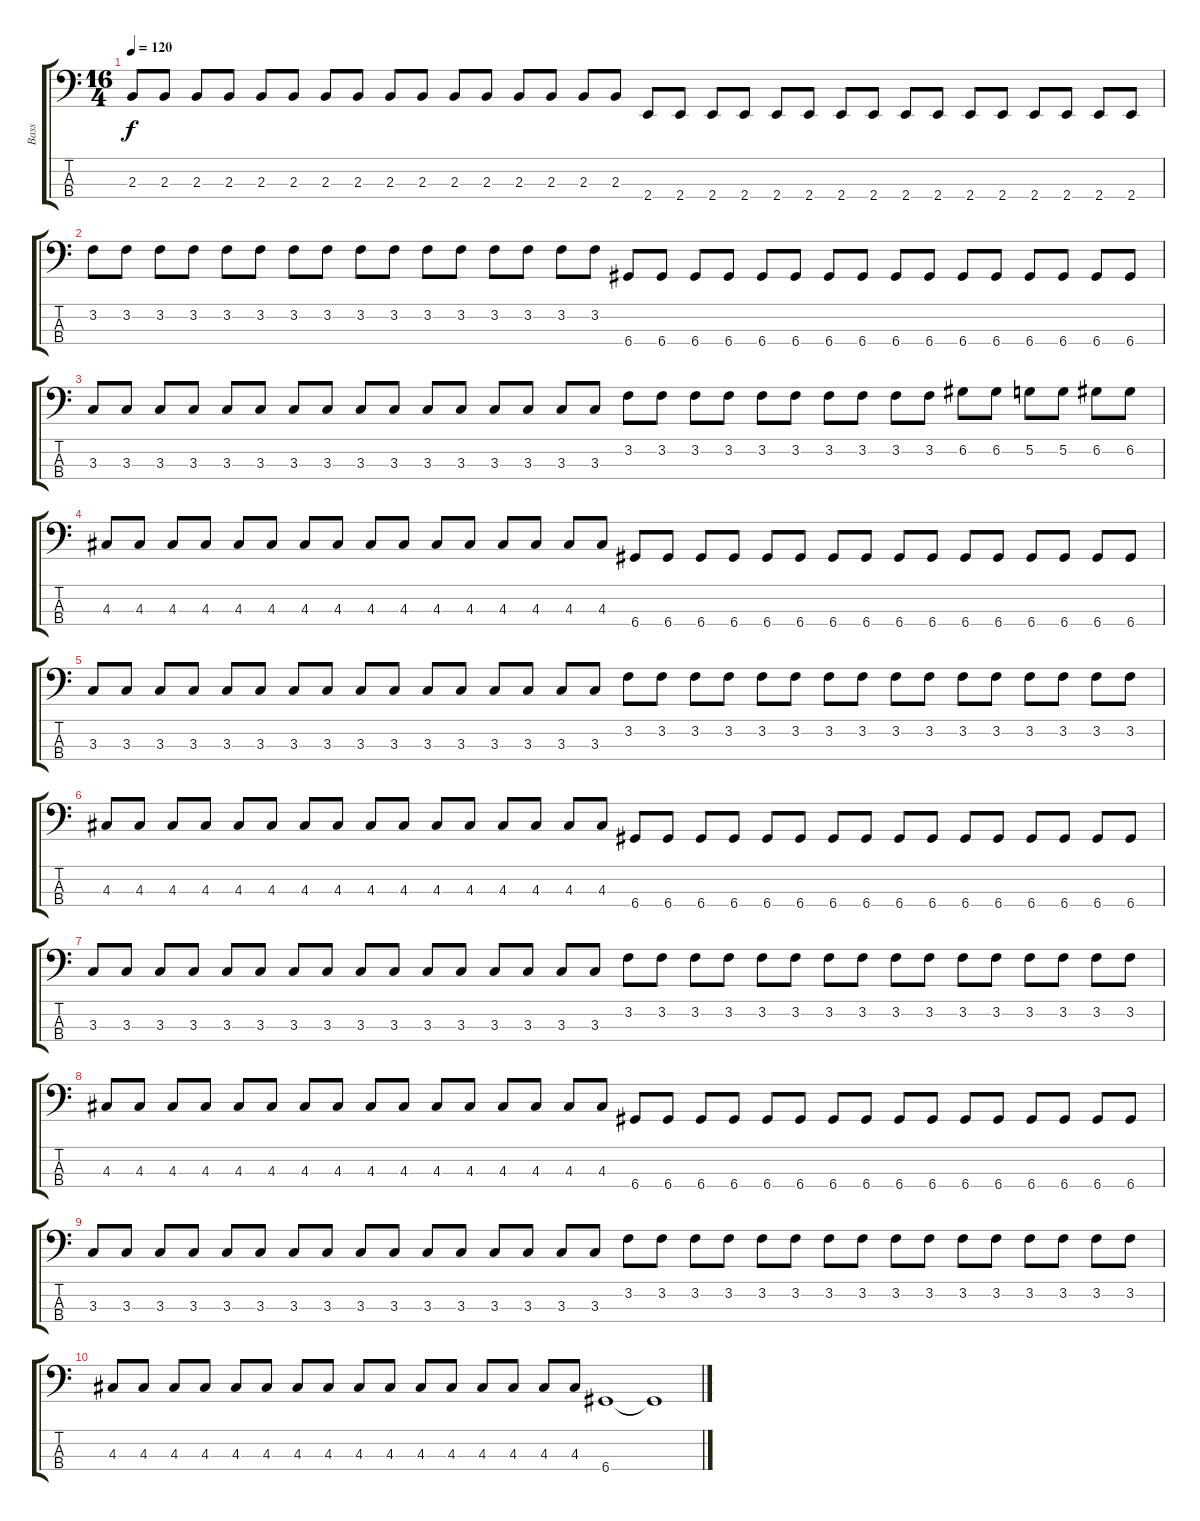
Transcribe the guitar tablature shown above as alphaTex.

\track ("Bass" "Bass") {instrument electricbassfinger}
\staff {score tabs}
\tuning (G2 D2 A1 D1) {hide}
\ts (16 4)
\tempo 120
\clef f4
\ks c
2.3.8{dy f} 2.3.8 2.3.8 2.3.8 2.3.8 2.3.8 2.3.8 2.3.8 2.3.8 2.3.8 2.3.8 2.3.8 2.3.8 2.3.8 2.3.8 2.3.8 2.4.8 2.4.8 2.4.8 2.4.8 2.4.8 2.4.8 2.4.8 2.4.8 2.4.8 2.4.8 2.4.8 2.4.8 2.4.8 2.4.8 2.4.8 2.4.8 |
3.2.8 3.2.8 3.2.8 3.2.8 3.2.8 3.2.8 3.2.8 3.2.8 3.2.8 3.2.8 3.2.8 3.2.8 3.2.8 3.2.8 3.2.8 3.2.8 6.4.8 6.4.8 6.4.8 6.4.8 6.4.8 6.4.8 6.4.8 6.4.8 6.4.8 6.4.8 6.4.8 6.4.8 6.4.8 6.4.8 6.4.8 6.4.8 |
3.3.8 3.3.8 3.3.8 3.3.8 3.3.8 3.3.8 3.3.8 3.3.8 3.3.8 3.3.8 3.3.8 3.3.8 3.3.8 3.3.8 3.3.8 3.3.8 3.2.8 3.2.8 3.2.8 3.2.8 3.2.8 3.2.8 3.2.8 3.2.8 3.2.8 3.2.8 6.2.8 6.2.8 5.2.8 5.2.8 6.2.8 6.2.8 |
4.3.8 4.3.8 4.3.8 4.3.8 4.3.8 4.3.8 4.3.8 4.3.8 4.3.8 4.3.8 4.3.8 4.3.8 4.3.8 4.3.8 4.3.8 4.3.8 6.4.8 6.4.8 6.4.8 6.4.8 6.4.8 6.4.8 6.4.8 6.4.8 6.4.8 6.4.8 6.4.8 6.4.8 6.4.8 6.4.8 6.4.8 6.4.8 |
3.3.8 3.3.8 3.3.8 3.3.8 3.3.8 3.3.8 3.3.8 3.3.8 3.3.8 3.3.8 3.3.8 3.3.8 3.3.8 3.3.8 3.3.8 3.3.8 3.2.8 3.2.8 3.2.8 3.2.8 3.2.8 3.2.8 3.2.8 3.2.8 3.2.8 3.2.8 3.2.8 3.2.8 3.2.8 3.2.8 3.2.8 3.2.8 |
4.3.8 4.3.8 4.3.8 4.3.8 4.3.8 4.3.8 4.3.8 4.3.8 4.3.8 4.3.8 4.3.8 4.3.8 4.3.8 4.3.8 4.3.8 4.3.8 6.4.8 6.4.8 6.4.8 6.4.8 6.4.8 6.4.8 6.4.8 6.4.8 6.4.8 6.4.8 6.4.8 6.4.8 6.4.8 6.4.8 6.4.8 6.4.8 |
3.3.8 3.3.8 3.3.8 3.3.8 3.3.8 3.3.8 3.3.8 3.3.8 3.3.8 3.3.8 3.3.8 3.3.8 3.3.8 3.3.8 3.3.8 3.3.8 3.2.8 3.2.8 3.2.8 3.2.8 3.2.8 3.2.8 3.2.8 3.2.8 3.2.8 3.2.8 3.2.8 3.2.8 3.2.8 3.2.8 3.2.8 3.2.8 |
4.3.8 4.3.8 4.3.8 4.3.8 4.3.8 4.3.8 4.3.8 4.3.8 4.3.8 4.3.8 4.3.8 4.3.8 4.3.8 4.3.8 4.3.8 4.3.8 6.4.8 6.4.8 6.4.8 6.4.8 6.4.8 6.4.8 6.4.8 6.4.8 6.4.8 6.4.8 6.4.8 6.4.8 6.4.8 6.4.8 6.4.8 6.4.8 |
3.3.8 3.3.8 3.3.8 3.3.8 3.3.8 3.3.8 3.3.8 3.3.8 3.3.8 3.3.8 3.3.8 3.3.8 3.3.8 3.3.8 3.3.8 3.3.8 3.2.8 3.2.8 3.2.8 3.2.8 3.2.8 3.2.8 3.2.8 3.2.8 3.2.8 3.2.8 3.2.8 3.2.8 3.2.8 3.2.8 3.2.8 3.2.8 |
4.3.8 4.3.8 4.3.8 4.3.8 4.3.8 4.3.8 4.3.8 4.3.8 4.3.8 4.3.8 4.3.8 4.3.8 4.3.8 4.3.8 4.3.8 4.3.8 6.4.1 6.4{t}.1
